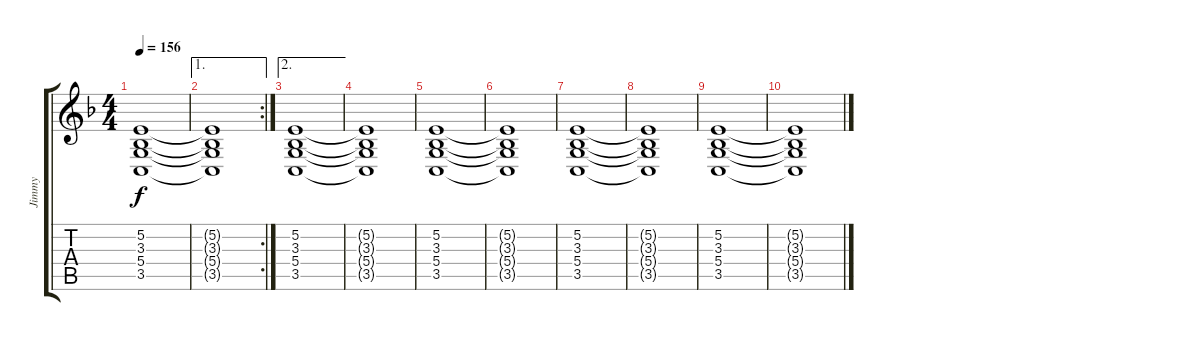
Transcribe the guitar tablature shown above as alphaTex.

\track ("Jimmy" "Jimmy") {instrument drawbarorgan}
\staff {score tabs}
\tuning (E4 B3 G3 D3 A2 E2) {hide}
\ts (4 4)
\tempo 156
\clef g2
\ks f
(5.2 3.3 5.4 3.5).1{dy f} |
\ae 1
\rc 2
(5.2{t} 3.3{t} 5.4{t} 3.5{t}).1 |
\ae 2
(5.2 3.3 5.4 3.5).1 |
(5.2{t} 3.3{t} 5.4{t} 3.5{t}).1 |
(5.2 3.3 5.4 3.5).1 |
(5.2{t} 3.3{t} 5.4{t} 3.5{t}).1 |
(5.2 3.3 5.4 3.5).1 |
(5.2{t} 3.3{t} 5.4{t} 3.5{t}).1 |
(5.2 3.3 5.4 3.5).1 |
(5.2{t} 3.3{t} 5.4{t} 3.5{t}).1
